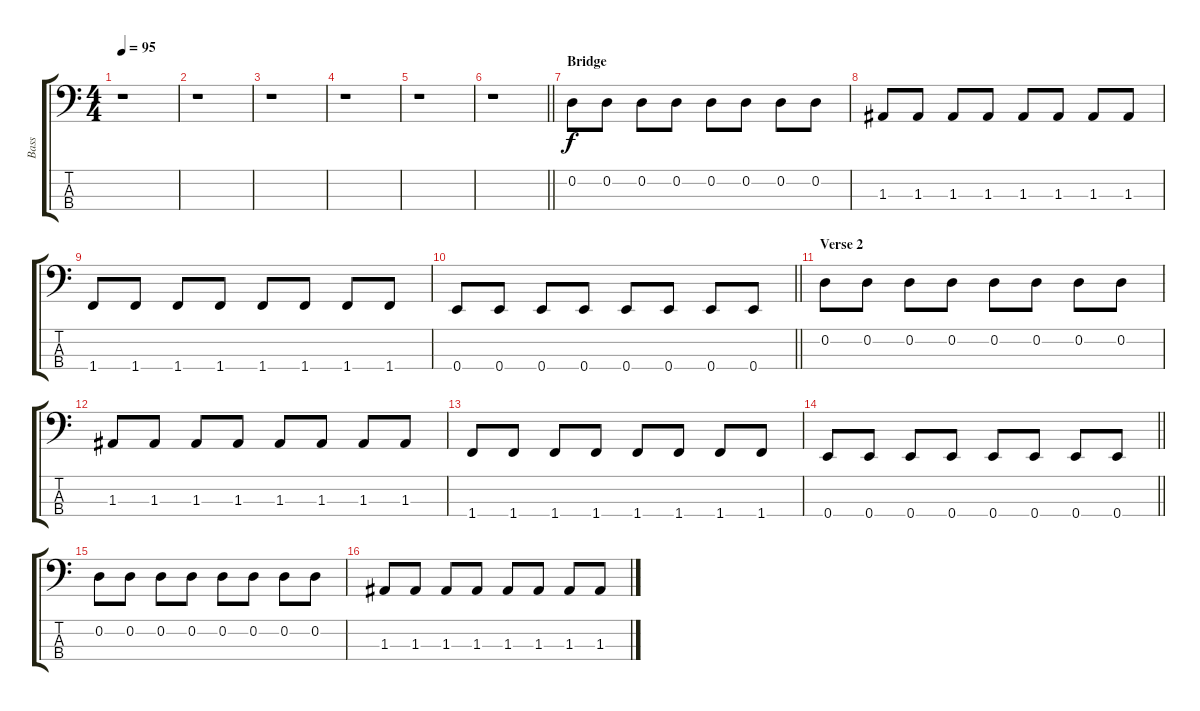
\track ("Bass" "Bass") {instrument electricbassfinger}
\staff {score tabs}
\tuning (G2 D2 A1 E1) {hide}
\ts (4 4)
\tempo 95
\clef f4
\ks c
r.1{dy f} |
r.1 |
r.1 |
r.1 |
r.1 |
\barLineRight lightlight
r.1 |
\section ("" "Bridge")
0.2.8 0.2.8 0.2.8 0.2.8 0.2.8 0.2.8 0.2.8 0.2.8 |
1.3.8 1.3.8 1.3.8 1.3.8 1.3.8 1.3.8 1.3.8 1.3.8 |
1.4.8 1.4.8 1.4.8 1.4.8 1.4.8 1.4.8 1.4.8 1.4.8 |
\barLineRight lightlight
0.4.8 0.4.8 0.4.8 0.4.8 0.4.8 0.4.8 0.4.8 0.4.8 |
\section ("" "Verse 2")
0.2.8 0.2.8 0.2.8 0.2.8 0.2.8 0.2.8 0.2.8 0.2.8 |
1.3.8 1.3.8 1.3.8 1.3.8 1.3.8 1.3.8 1.3.8 1.3.8 |
1.4.8 1.4.8 1.4.8 1.4.8 1.4.8 1.4.8 1.4.8 1.4.8 |
\barLineRight lightlight
0.4.8 0.4.8 0.4.8 0.4.8 0.4.8 0.4.8 0.4.8 0.4.8 |
0.2.8 0.2.8 0.2.8 0.2.8 0.2.8 0.2.8 0.2.8 0.2.8 |
1.3.8 1.3.8 1.3.8 1.3.8 1.3.8 1.3.8 1.3.8 1.3.8
